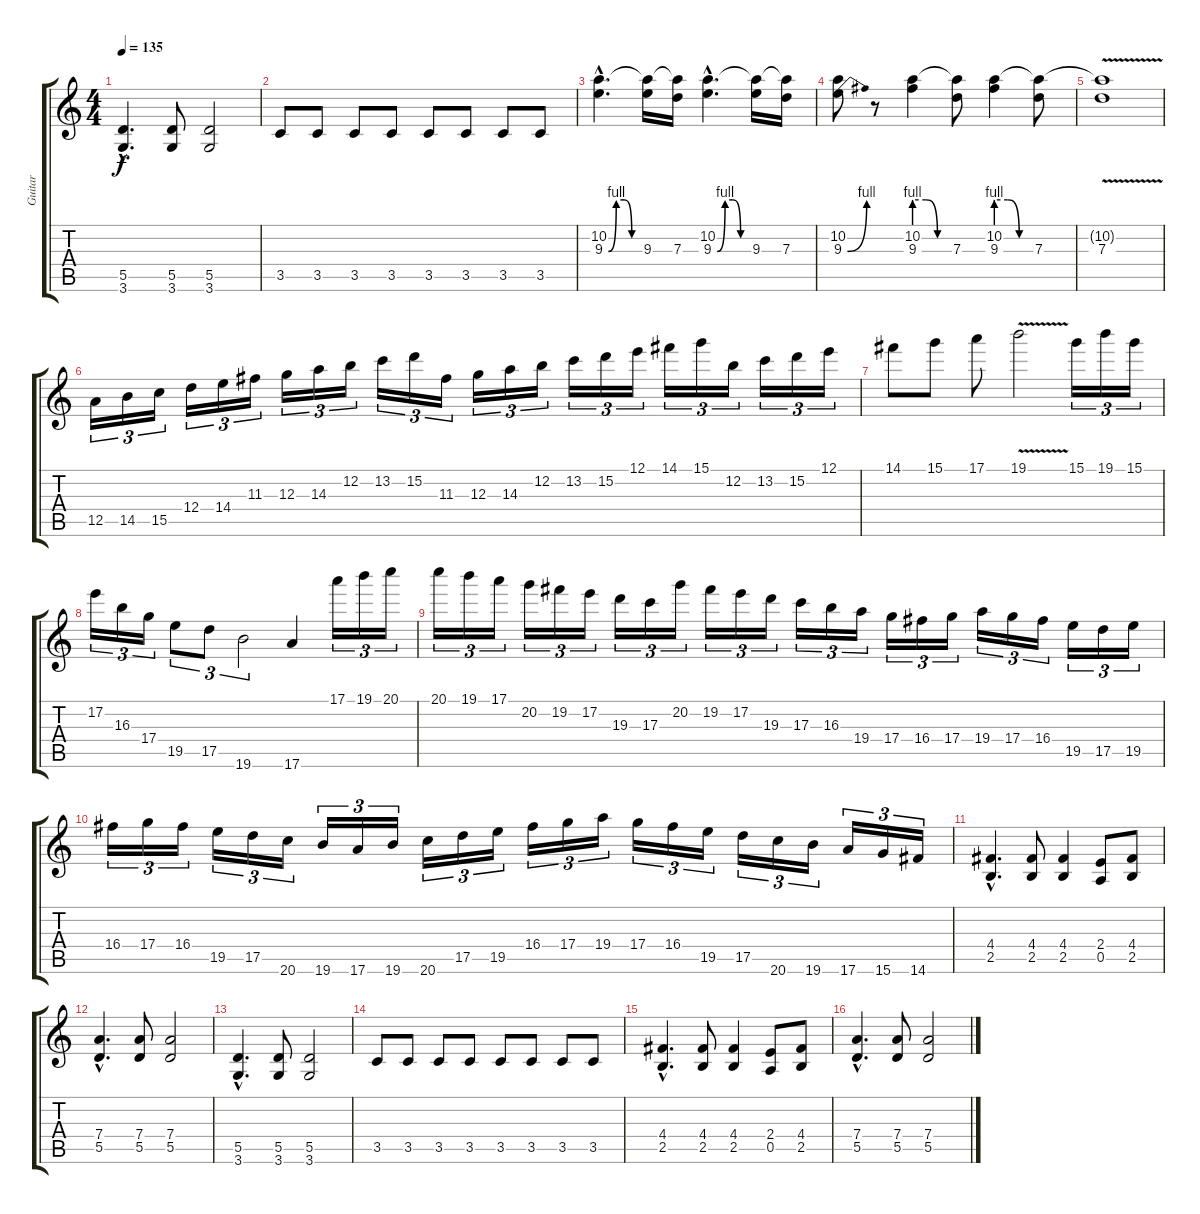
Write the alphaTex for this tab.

\track ("Guitar" "Guitar") {instrument distortionguitar}
\staff {score tabs}
\tuning (E4 B3 G3 D3 A2 E2) {hide}
\ts (4 4)
\tempo 135
\clef g2
\ks c
(5.5{hac} 3.6{hac}).4{d dy f} (5.5 3.6).8 (5.5 3.6).2 |
3.5.8 3.5.8 3.5.8 3.5.8 3.5.8 3.5.8 3.5.8 3.5.8 |
(10.2{hac} 9.3{be (custom 0 0 15 4 30 4 45 0 60 0) hac}).4{d} (10.2{t} 9.3).16 (10.2{t} 7.3).16 (10.2{hac} 9.3{be (custom 0 0 15 4 30 4 45 0 60 0) hac}).4{d} (10.2{t} 9.3).16 (10.2{t} 7.3).16 |
(10.2 9.3{be (bend 0 0 60 4)}).8 r.8 (10.2 9.3{be (custom 0 4 20 4 40 0 60 0)}).4 (10.2{t} 7.3).8 (10.2 9.3{be (custom 0 4 20 4 40 0 60 0)}).4 (10.2{t} 7.3).8 |
(10.2{t} 7.3{v}).1 |
12.5.16{tu (3 2)} 14.5.16{tu (3 2)} 15.5.16{tu (3 2)} 12.4.16{tu (3 2)} 14.4.16{tu (3 2)} 11.3.16{tu (3 2)} 12.3.16{tu (3 2)} 14.3.16{tu (3 2)} 12.2.16{tu (3 2)} 13.2.16{tu (3 2)} 15.2.16{tu (3 2)} 11.3.16{tu (3 2)} 12.3.16{tu (3 2)} 14.3.16{tu (3 2)} 12.2.16{tu (3 2)} 13.2.16{tu (3 2)} 15.2.16{tu (3 2)} 12.1.16{tu (3 2)} 14.1.16{tu (3 2)} 15.1.16{tu (3 2)} 12.2.16{tu (3 2)} 13.2.16{tu (3 2)} 15.2.16{tu (3 2)} 12.1.16{tu (3 2)} |
14.1.8 15.1.8 17.1.8 19.1{v}.2 15.1.16{tu (3 2)} 19.1.16{tu (3 2)} 15.1.16{tu (3 2)} |
17.2.16{tu (3 2)} 16.3.16{tu (3 2)} 17.4.16{tu (3 2)} 19.5.8{tu (3 2)} 17.5.8{tu (3 2)} 19.6.2{tu (3 2)} 17.6.4 17.1.16{tu (3 2)} 19.1.16{tu (3 2)} 20.1.16{tu (3 2)} |
20.1.16{tu (3 2)} 19.1.16{tu (3 2)} 17.1.16{tu (3 2)} 20.2.16{tu (3 2)} 19.2.16{tu (3 2)} 17.2.16{tu (3 2)} 19.3.16{tu (3 2)} 17.3.16{tu (3 2)} 20.2.16{tu (3 2)} 19.2.16{tu (3 2)} 17.2.16{tu (3 2)} 19.3.16{tu (3 2)} 17.3.16{tu (3 2)} 16.3.16{tu (3 2)} 19.4.16{tu (3 2)} 17.4.16{tu (3 2)} 16.4.16{tu (3 2)} 17.4.16{tu (3 2)} 19.4.16{tu (3 2)} 17.4.16{tu (3 2)} 16.4.16{tu (3 2)} 19.5.16{tu (3 2)} 17.5.16{tu (3 2)} 19.5.16{tu (3 2)} |
16.4.16{tu (3 2)} 17.4.16{tu (3 2)} 16.4.16{tu (3 2)} 19.5.16{tu (3 2)} 17.5.16{tu (3 2)} 20.6.16{tu (3 2)} 19.6.16{tu (3 2)} 17.6.16{tu (3 2)} 19.6.16{tu (3 2)} 20.6.16{tu (3 2)} 17.5.16{tu (3 2)} 19.5.16{tu (3 2)} 16.4.16{tu (3 2)} 17.4.16{tu (3 2)} 19.4.16{tu (3 2)} 17.4.16{tu (3 2)} 16.4.16{tu (3 2)} 19.5.16{tu (3 2)} 17.5.16{tu (3 2)} 20.6.16{tu (3 2)} 19.6.16{tu (3 2)} 17.6.16{tu (3 2)} 15.6.16{tu (3 2)} 14.6.16{tu (3 2)} |
(4.4{hac} 2.5{hac}).4{d} (4.4 2.5).8 (4.4 2.5).4 (2.4 0.5).8 (4.4 2.5).8 |
(7.4{hac} 5.5{hac}).4{d} (7.4 5.5).8 (7.4 5.5).2 |
(5.5{hac} 3.6{hac}).4{d} (5.5 3.6).8 (5.5 3.6).2 |
3.5.8 3.5.8 3.5.8 3.5.8 3.5.8 3.5.8 3.5.8 3.5.8 |
(4.4{hac} 2.5{hac}).4{d} (4.4 2.5).8 (4.4 2.5).4 (2.4 0.5).8 (4.4 2.5).8 |
(7.4{hac} 5.5{hac}).4{d} (7.4 5.5).8 (7.4 5.5).2
